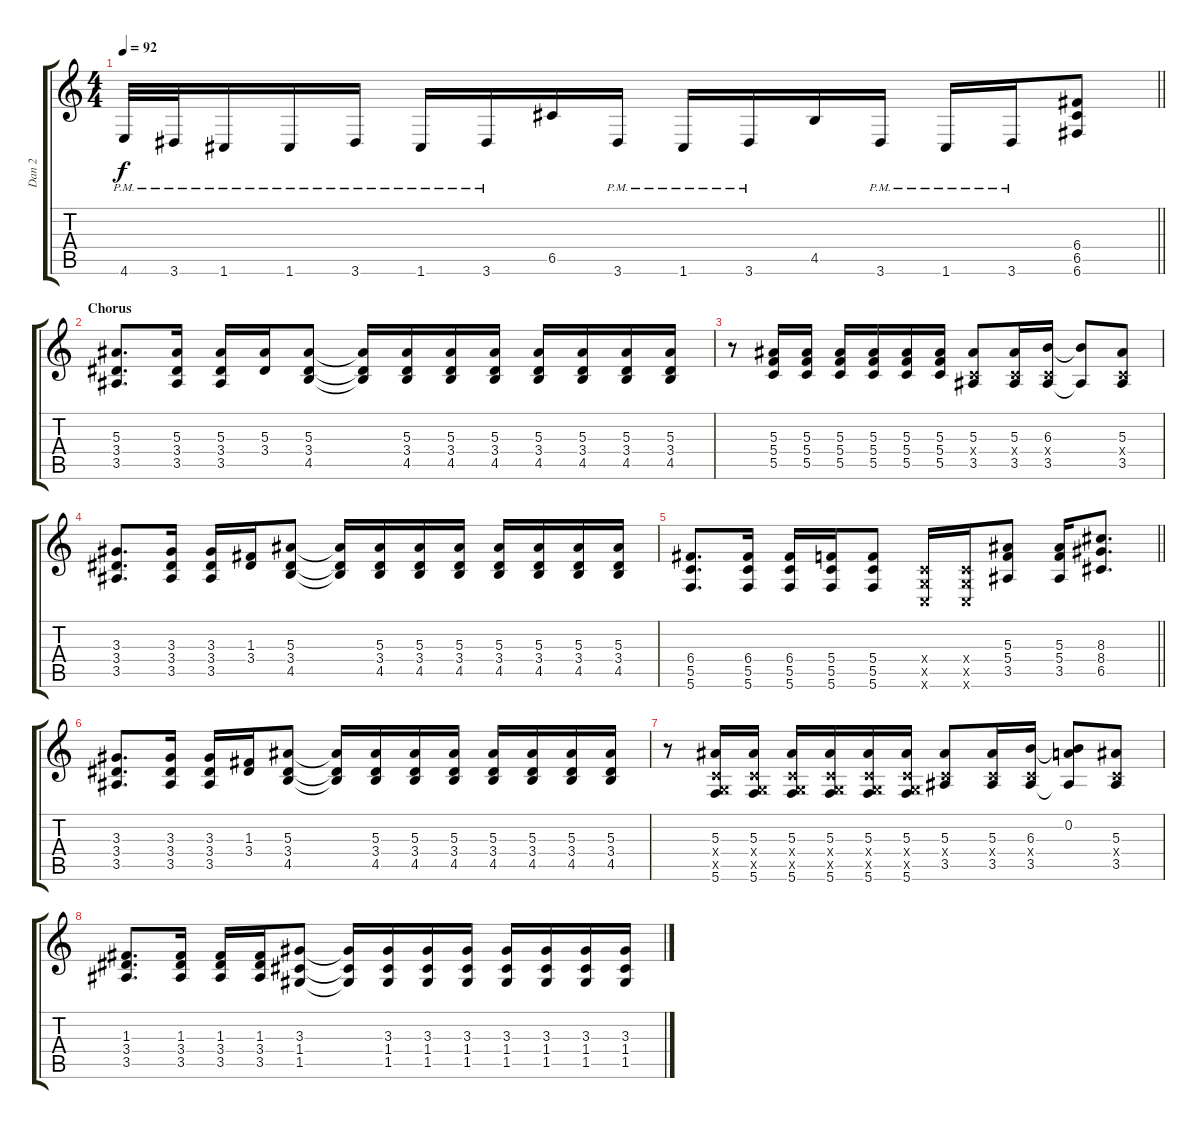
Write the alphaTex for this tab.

\track ("Dan 2" "Dan 2") {instrument distortionguitar}
\staff {score tabs}
\tuning (D4 A3 F3 C3 G2 C2) {hide}
\ts (4 4)
\tempo 92
\clef g2
\barLineRight lightlight
\ks c
4.6{pm}.32{dy f} 3.6{pm}.32 1.6{pm}.16 1.6{pm}.16 3.6{pm}.16 1.6{pm}.16 3.6{pm}.16 6.5.16 3.6{pm}.16 1.6{pm}.16 3.6{pm}.16 4.5.16 3.6{pm}.16 1.6{pm}.16 3.6{pm}.16 (6.4 6.5 6.6).8 |
\section ("" "Chorus")
(5.3 3.4 3.5).8{d} (5.3 3.4 3.5).16 (5.3 3.4 3.5).16 (5.3 3.4).16 (5.3 3.4 4.5).8 (5.3{t} 3.4{t} 4.5{t}).16 (5.3 3.4 4.5).16 (5.3 3.4 4.5).16 (5.3 3.4 4.5).16 (5.3 3.4 4.5).16 (5.3 3.4 4.5).16 (5.3 3.4 4.5).16 (5.3 3.4 4.5).16 |
r.8 (5.3 5.4 5.5).16 (5.3 5.4 5.5).16 (5.3 5.4 5.5).16 (5.3 5.4 5.5).16 (5.3 5.4 5.5).16 (5.3 5.4 5.5).16 (5.3 0.4{x} 3.5).8 (5.3 0.4{x} 3.5).16 (6.3 0.4{x} 3.5).16 (6.3{t} 3.5{t}).8 (5.3 0.4{x} 3.5).8 |
(3.3 3.4 3.5).8{d} (3.3 3.4 3.5).16 (3.3 3.4 3.5).16 (1.3 3.4).16 (5.3 3.4 4.5).8 (5.3{t} 3.4{t} 4.5{t}).16 (5.3 3.4 4.5).16 (5.3 3.4 4.5).16 (5.3 3.4 4.5).16 (5.3 3.4 4.5).16 (5.3 3.4 4.5).16 (5.3 3.4 4.5).16 (5.3 3.4 4.5).16 |
\barLineRight lightlight
(6.4 5.5 5.6).8{d} (6.4 5.5 5.6).16 (6.4 5.5 5.6).16 (5.4 5.5 5.6).16 (5.4 5.5 5.6).8 (0.4{x} 0.5{x} 0.6{x}).16 (0.4{x} 0.5{x} 0.6{x}).16 (5.3 5.4 3.5).8 (5.3 5.4 3.5).16 (8.3 8.4 6.5).8{d} |
(3.3 3.4 3.5).8{d} (3.3 3.4 3.5).16 (3.3 3.4 3.5).16 (1.3 3.4).16 (5.3 3.4 4.5).8 (5.3{t} 3.4{t} 4.5{t}).16 (5.3 3.4 4.5).16 (5.3 3.4 4.5).16 (5.3 3.4 4.5).16 (5.3 3.4 4.5).16 (5.3 3.4 4.5).16 (5.3 3.4 4.5).16 (5.3 3.4 4.5).16 |
r.8 (5.3 0.4{x} 0.5{x} 5.6).16 (5.3 0.4{x} 0.5{x} 5.6).16 (5.3 0.4{x} 0.5{x} 5.6).16 (5.3 0.4{x} 0.5{x} 5.6).16 (5.3 0.4{x} 0.5{x} 5.6).16 (5.3 0.4{x} 0.5{x} 5.6).16 (5.3 0.4{x} 3.5).8 (5.3 0.4{x} 3.5).16 (6.3 0.4{x} 3.5).16 (0.2 6.3{t} 3.5{t}).8 (5.3 0.4{x} 3.5).8 |
(1.3 3.4 3.5).8{d} (1.3 3.4 3.5).16 (1.3 3.4 3.5).16 (1.3 3.4 3.5).16 (3.3 1.4 1.5).8 (3.3{t} 1.4{t} 1.5{t}).16 (3.3 1.4 1.5).16 (3.3 1.4 1.5).16 (3.3 1.4 1.5).16 (3.3 1.4 1.5).16 (3.3 1.4 1.5).16 (3.3 1.4 1.5).16 (3.3 1.4 1.5).16
